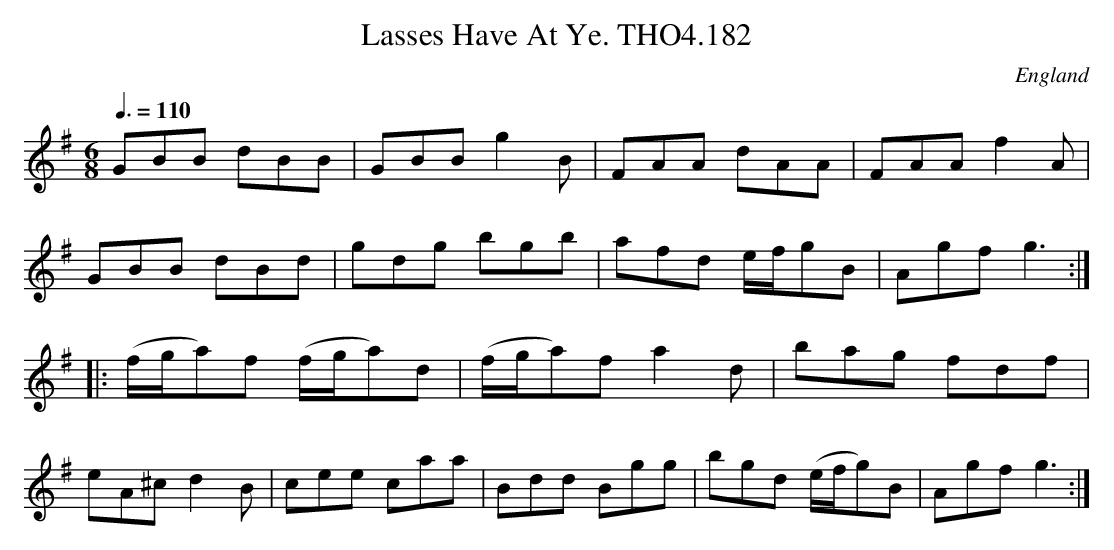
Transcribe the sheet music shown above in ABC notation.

X:1
T:Lasses Have At Ye. THO4.182
O:England
M:6/8
L:1/8
Q:3/8=110
K:G major
GBB dBB|GBB g2 B|FAA dAA|FAA f2 A|
GBB dBd|gdg bgb|afd e/f/gB|Agf g3:|
|:(f/g/a)f (f/g/a)d|(f/g/a)f a2 d|bag fdf|
eA^c d2 B|cee caa|Bdd Bgg|bgd (e/f/g)B|Agf g3:|
